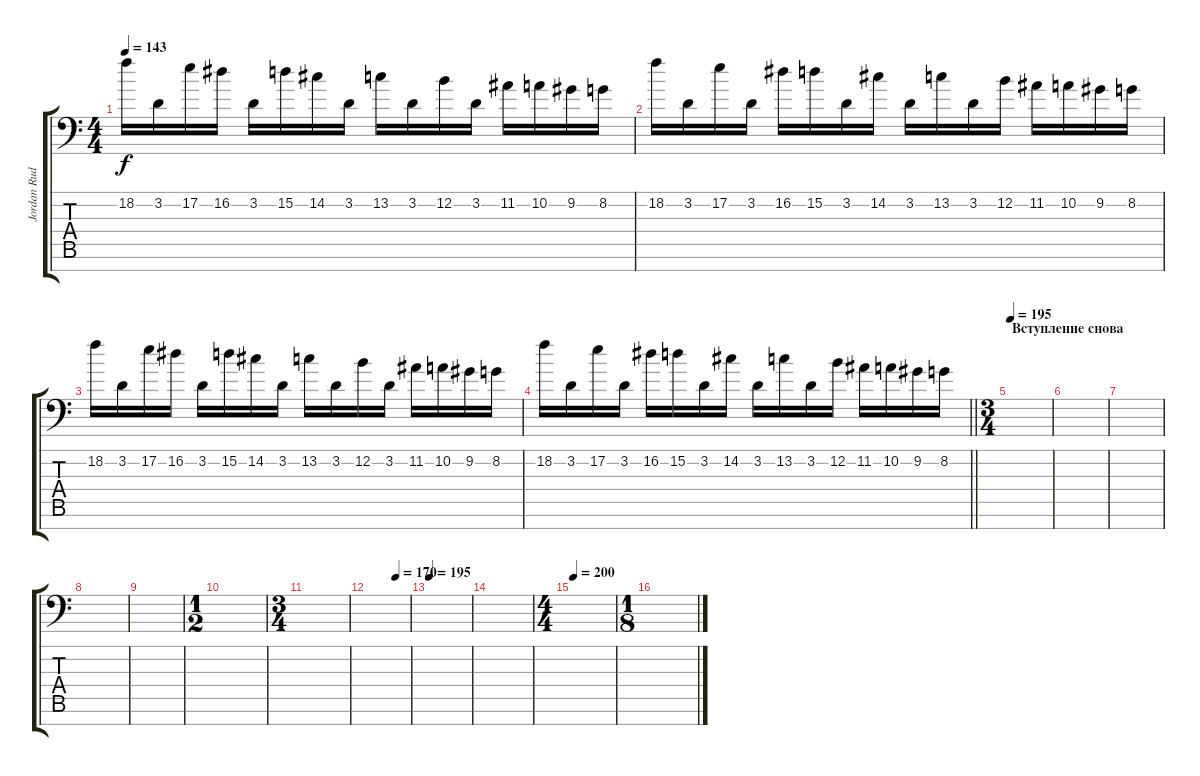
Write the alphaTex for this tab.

\track ("Jordan Rudess chords 2" "Jordan Rud") {instrument pad4choir}
\staff {score tabs}
\tuning (E4 B3 G3 D3 A2 E2 C-1) {hide}
\ts (4 4)
\tempo 143
\clef f4
\ks c
18.2.16{dy f volume 16 instrument lead5charang} 3.2.16 17.2.16 16.2.16 3.2.16 15.2.16 14.2.16 3.2.16 13.2.16 3.2.16 12.2.16 3.2.16 11.2.16 10.2.16 9.2.16 8.2.16 |
18.2.16 3.2.16 17.2.16 3.2.16 16.2.16 15.2.16 3.2.16 14.2.16 3.2.16 13.2.16 3.2.16 12.2.16 11.2.16 10.2.16 9.2.16 8.2.16 |
18.2.16 3.2.16 17.2.16 16.2.16 3.2.16 15.2.16 14.2.16 3.2.16 13.2.16 3.2.16 12.2.16 3.2.16 11.2.16 10.2.16 9.2.16 8.2.16 |
\barLineRight lightlight
18.2.16 3.2.16 17.2.16 3.2.16 16.2.16 15.2.16 3.2.16 14.2.16 3.2.16 13.2.16 3.2.16 12.2.16 11.2.16 10.2.16 9.2.16 8.2.16 |
\ts (3 4)
\section ("" "Вступление снова")
\tempo 195
|
|
|
|
|
\ts (1 2)
|
\ts (3 4)
|
\tempo (170 0.6666666666666666)
|
\tempo 195
|
|
\ts (4 4)
\tempo 200
|
\ts (1 8)
